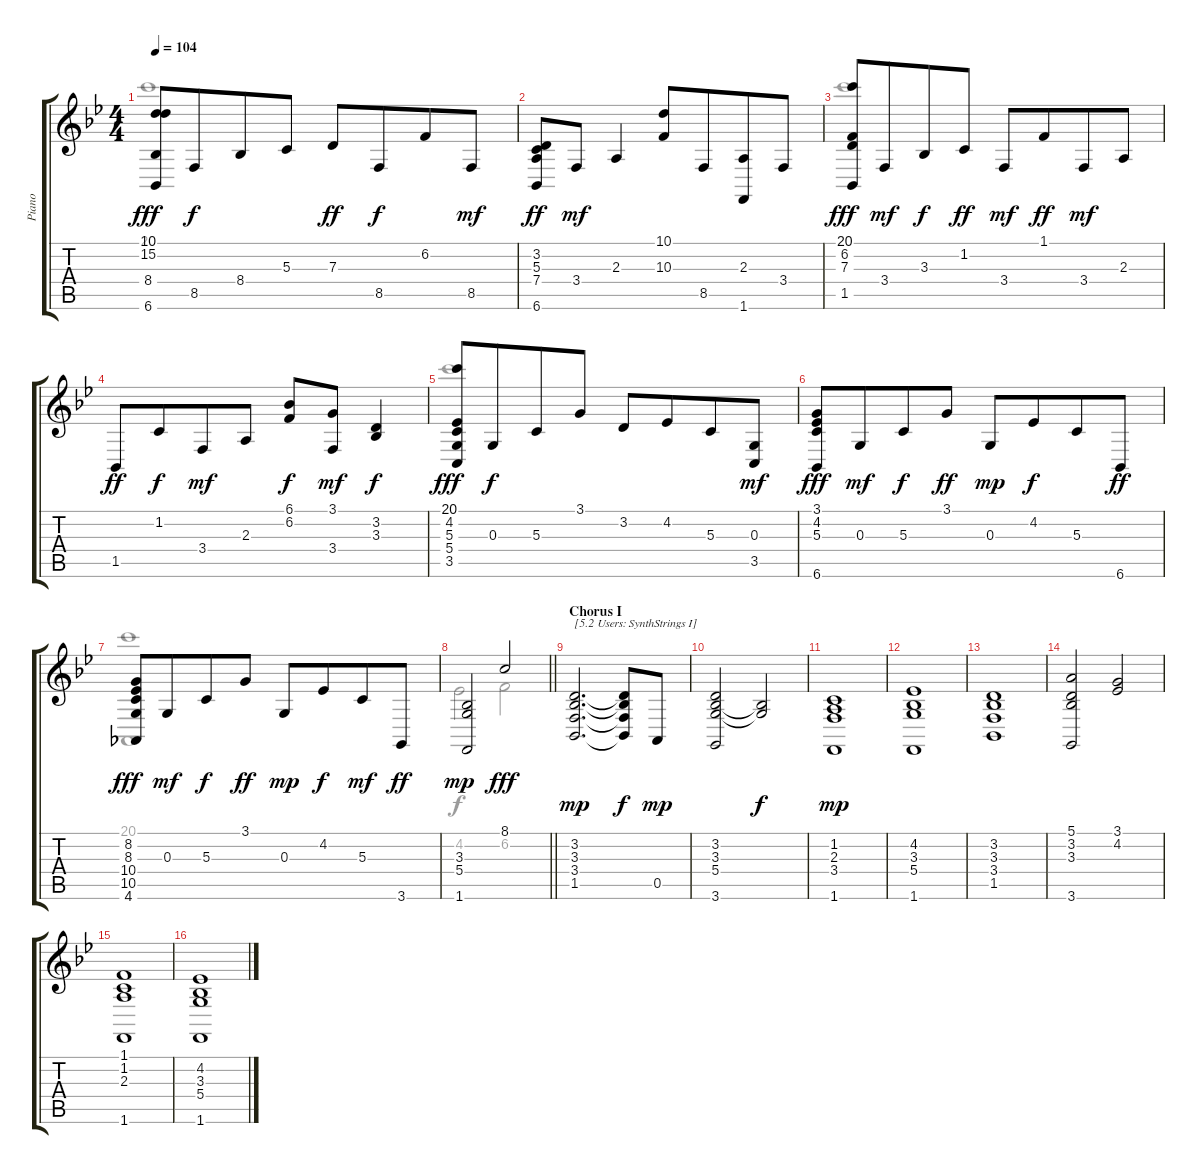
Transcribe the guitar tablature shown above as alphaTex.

\track ("Piano" "Piano") {instrument electricpiano2}
\staff {score tabs}
\tuning (E4 B3 G3 D3 A2 E2) {hide}
\voice
\ts (4 4)
\tempo 104
\clef g2
\ks bb
(10.1 15.2 8.4 6.6).8{dy fff} 8.5.8{dy f beam merge} 8.4.8 5.3.8 7.3.8{dy ff} 8.5.8{dy f beam merge} 6.2.8 8.5.8{dy mf} |
(3.2 5.3 7.4 6.6).8{dy ff} 3.4.8{dy mf} 2.3.4 (10.1 10.3).8 8.5.8{beam merge} (2.3 1.6).8 3.4.8 |
(20.1 6.2 7.3 1.5).8{dy fff} 3.4.8{dy mf beam merge} 3.3.8{dy f} 1.2.8{dy ff} 3.4.8{dy mf} 1.1.8{dy ff beam merge} 3.4.8{dy mf} 2.3.8 |
1.5.8{dy ff} 1.2.8{dy f beam merge} 3.4.8{dy mf} 2.3.8 (6.1 6.2).8{dy f} (3.1 3.4).8{dy mf} (3.2 3.3).4{dy f} |
(20.1 4.2 5.3 5.4 3.5).8{dy fff} 0.3.8{dy f beam merge} 5.3.8 3.1.8 3.2.8 4.2.8{beam merge} 5.3.8 (0.3 3.5).8{dy mf} |
(3.1 4.2 5.3 6.6).8{dy fff} 0.3.8{dy mf beam merge} 5.3.8{dy f} 3.1.8{dy ff} 0.3.8{dy mp} 4.2.8{dy f beam merge} 5.3.8 6.6.8{dy ff} |
(8.2 8.3 10.4 10.5 4.6).8{dy fff} 0.3.8{dy mf beam merge} 5.3.8{dy f} 3.1.8{dy ff} 0.3.8{dy mp} 4.2.8{dy f beam merge} 5.3.8{dy mf} 3.6.8{dy ff} |
\barLineRight lightlight
(3.3 5.4 1.6).2{dy mp} 8.1.2{dy fff instrument reversecymbal} |
\section ("" "Chorus I")
(3.2 3.3 3.4 1.5).2{d txt "[5.2 Users: SynthStrings I]" dy mp instrument synthstrings1} (3.2{t} 3.3{t} 3.4{t} 1.5{t}).8{dy f} 0.5.8{dy mp} |
(3.2 3.3 5.4 3.6).2 (3.3{t} 5.4{t}).2{dy f} |
(1.2 2.3 3.4 1.6).1{dy mp} |
(4.2 3.3 5.4 1.6).1 |
(3.2 3.3 3.4 1.5).1 |
(5.1 3.2 3.3 3.6).2 (3.1 4.2).2 |
(1.1 1.2 2.3 1.6).1 |
(4.2 3.3 5.4 1.6).1
\voice
\clef g2
\ottava regular
\simile none
\ks bb
20.1.1{dy fff} |
|
20.1.1 |
|
20.1.1 |
|
(20.1 4.6).1 |
\barLineRight lightlight
4.2.2{dy f} 6.2.2 |
|
|
|
|
|
|
|
